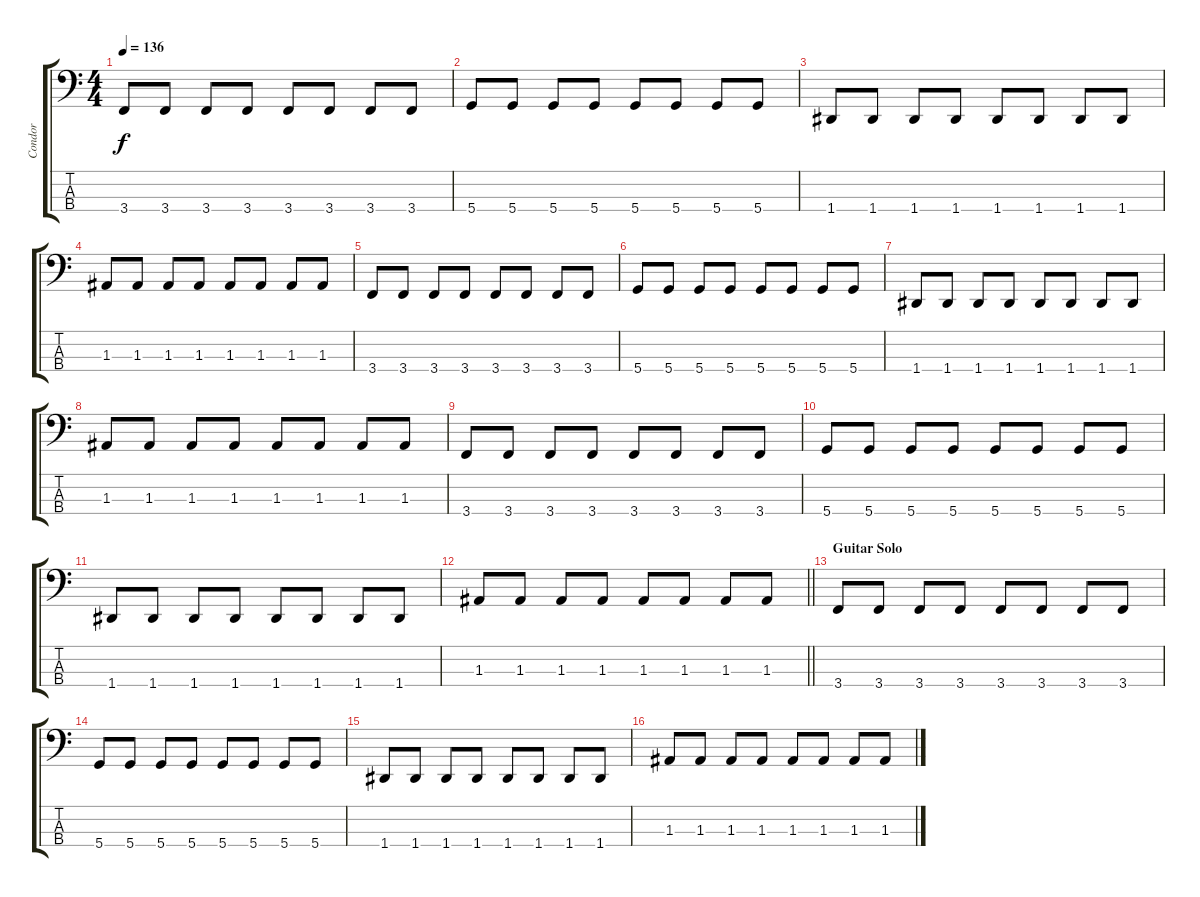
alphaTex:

\track ("Condor" "Condor") {instrument electricbassfinger}
\staff {score tabs}
\tuning (G2 D2 A1 D1) {hide}
\ts (4 4)
\tempo 136
\clef f4
\ks c
3.4.8{dy f} 3.4.8 3.4.8 3.4.8 3.4.8 3.4.8 3.4.8 3.4.8 |
5.4.8 5.4.8 5.4.8 5.4.8 5.4.8 5.4.8 5.4.8 5.4.8 |
1.4.8 1.4.8 1.4.8 1.4.8 1.4.8 1.4.8 1.4.8 1.4.8 |
1.3.8 1.3.8 1.3.8 1.3.8 1.3.8 1.3.8 1.3.8 1.3.8 |
3.4.8 3.4.8 3.4.8 3.4.8 3.4.8 3.4.8 3.4.8 3.4.8 |
5.4.8 5.4.8 5.4.8 5.4.8 5.4.8 5.4.8 5.4.8 5.4.8 |
1.4.8 1.4.8 1.4.8 1.4.8 1.4.8 1.4.8 1.4.8 1.4.8 |
1.3.8 1.3.8 1.3.8 1.3.8 1.3.8 1.3.8 1.3.8 1.3.8 |
3.4.8 3.4.8 3.4.8 3.4.8 3.4.8 3.4.8 3.4.8 3.4.8 |
5.4.8 5.4.8 5.4.8 5.4.8 5.4.8 5.4.8 5.4.8 5.4.8 |
1.4.8 1.4.8 1.4.8 1.4.8 1.4.8 1.4.8 1.4.8 1.4.8 |
\barLineRight lightlight
1.3.8 1.3.8 1.3.8 1.3.8 1.3.8 1.3.8 1.3.8 1.3.8 |
\section ("" "Guitar Solo")
3.4.8 3.4.8 3.4.8 3.4.8 3.4.8 3.4.8 3.4.8 3.4.8 |
5.4.8 5.4.8 5.4.8 5.4.8 5.4.8 5.4.8 5.4.8 5.4.8 |
1.4.8 1.4.8 1.4.8 1.4.8 1.4.8 1.4.8 1.4.8 1.4.8 |
1.3.8 1.3.8 1.3.8 1.3.8 1.3.8 1.3.8 1.3.8 1.3.8
